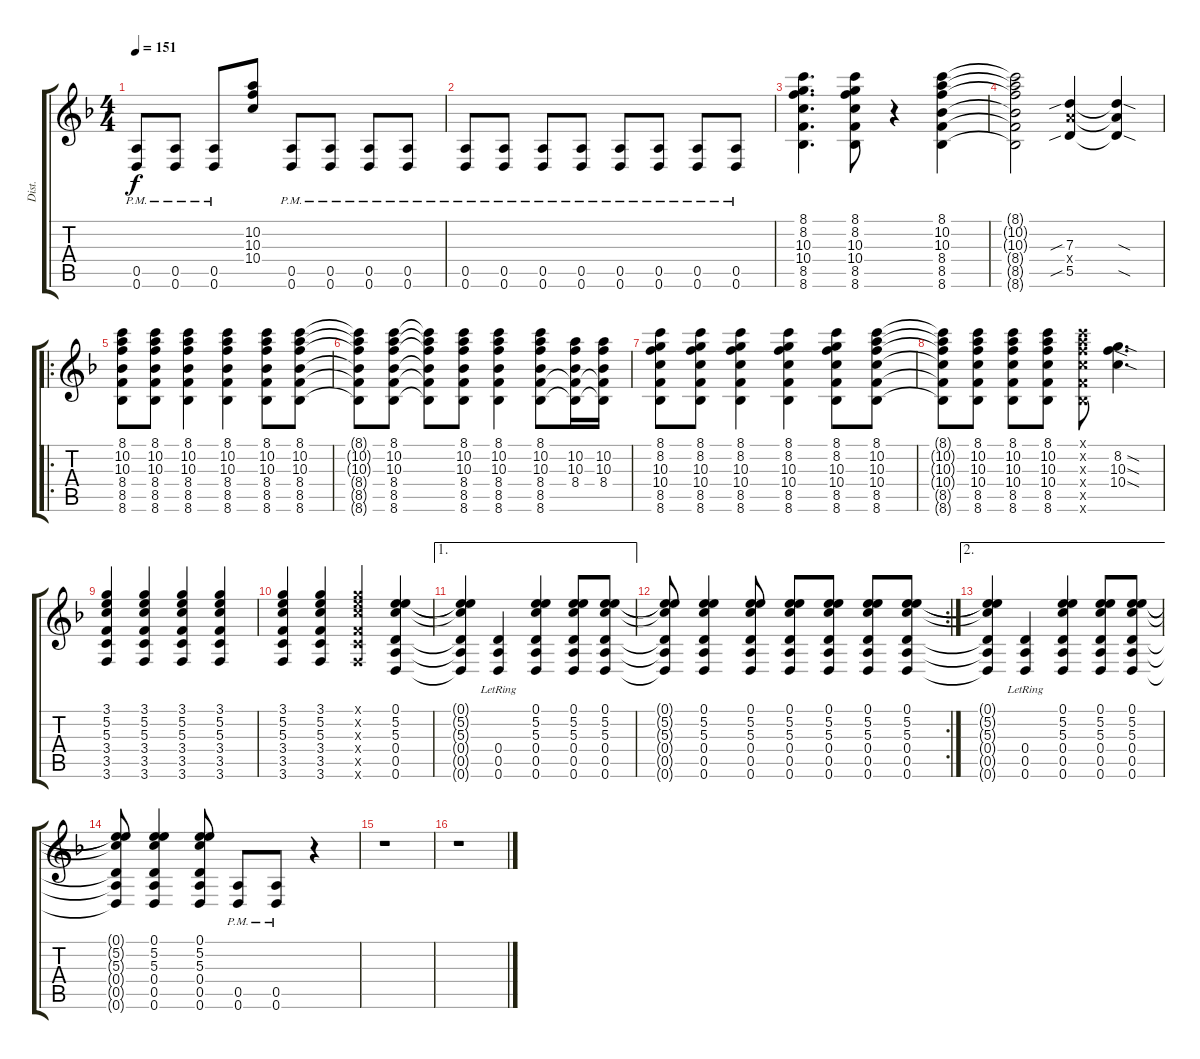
\track ("Dist." "Dist.") {instrument distortionguitar}
\staff {score tabs}
\tuning (E4 B3 G3 D3 A2 D2) {hide}
\ts (4 4)
\tempo 151
\clef g2
\ks f
(0.5{pm} 0.6{pm}).8{dy f} (0.5{pm} 0.6{pm}).8 (0.5{pm} 0.6{pm}).8 (10.2 10.3 10.4).8 (0.5{pm} 0.6{pm}).8 (0.5{pm} 0.6{pm}).8 (0.5{pm} 0.6{pm}).8 (0.5{pm} 0.6{pm}).8 |
(0.5{pm} 0.6{pm}).8 (0.5{pm} 0.6{pm}).8 (0.5{pm} 0.6{pm}).8 (0.5{pm} 0.6{pm}).8 (0.5{pm} 0.6{pm}).8 (0.5{pm} 0.6{pm}).8 (0.5{pm} 0.6{pm}).8 (0.5{pm} 0.6{pm}).8 |
(8.1 8.2 10.3 10.4 8.5 8.6).4{d} (8.1 8.2 10.3 10.4 8.5 8.6).8 r.4 (8.1 10.2 10.3 8.4 8.5 8.6).4 |
(8.1{t} 10.2{t} 10.3{t} 8.4{t} 8.5{t} 8.6{t}).2 (7.3{sib} 7.4{x} 5.5{sib}).4 (7.3{sod t} 7.4{t} 5.5{sod t}).4 |
\ro
(8.1 10.2 10.3 8.4 8.5 8.6).8 (8.1 10.2 10.3 8.4 8.5 8.6).8 (8.1 10.2 10.3 8.4 8.5 8.6).4 (8.1 10.2 10.3 8.4 8.5 8.6).4 (8.1 10.2 10.3 8.4 8.5 8.6).8 (8.1 10.2 10.3 8.4 8.5 8.6).8 |
(8.1{t} 10.2{t} 10.3{t} 8.4{t} 8.5{t} 8.6{t}).8 (8.1 10.2 10.3 8.4 8.5 8.6).8 (8.1{t} 10.2{t} 10.3{t} 8.4{t} 8.5{t} 8.6{t}).8 (8.1 10.2 10.3 8.4 8.5 8.6).8 (8.1 10.2 10.3 8.4 8.5 8.6).4 (8.1 10.2 10.3 8.4 8.5 8.6).8 (10.2 10.3 8.4 8.5{t} 8.6{t}).16 (10.2 10.3 8.4 8.5{t} 8.6{t}).16 |
(8.1 8.2 10.3 10.4 8.5 8.6).8 (8.1 8.2 10.3 10.4 8.5 8.6).8 (8.1 8.2 10.3 10.4 8.5 8.6).4 (8.1 8.2 10.3 10.4 8.5 8.6).4 (8.1 8.2 10.3 10.4 8.5 8.6).8 (8.1 10.2 10.3 10.4 8.5 8.6).8 |
(8.1{t} 10.2{t} 10.3{t} 10.4{t} 8.5{t} 8.6{t}).8 (8.1 10.2 10.3 10.4 8.5 8.6).8 (8.1 10.2 10.3 10.4 8.5 8.6).8 (8.1 10.2 10.3 10.4 8.5 8.6).8 (8.1{x} 10.2{x} 10.3{x} 10.4{x} 8.5{x} 8.6{x}).8 (8.2{sod} 10.3{sod} 10.4{sod}).4{d} |
(3.1 5.2 5.3 3.4 3.5 3.6).4 (3.1 5.2 5.3 3.4 3.5 3.6).4 (3.1 5.2 5.3 3.4 3.5 3.6).4 (3.1 5.2 5.3 3.4 3.5 3.6).4 |
(3.1 5.2 5.3 3.4 3.5 3.6).4 (3.1 5.2 5.3 3.4 3.5 3.6).4 (3.1{x} 5.2{x} 5.3{x} 3.4{x} 3.5{x} 3.6{x}).4 (0.1 5.2 5.3 0.4 0.5 0.6).4 |
\ae 1
(0.1{t} 5.2{t} 5.3{t} 0.4{t} 0.5{t} 0.6{t}).4 (0.4{lr} 0.5{lr} 0.6{lr}).4 (0.1 5.2 5.3 0.4 0.5 0.6).4 (0.1 5.2 5.3 0.4 0.5 0.6).8 (0.1 5.2 5.3 0.4 0.5 0.6).8 |
\rc 2
(0.1{t} 5.2{t} 5.3{t} 0.4{t} 0.5{t} 0.6{t}).8 (0.1 5.2 5.3 0.4 0.5 0.6).4 (0.1 5.2 5.3 0.4 0.5 0.6).8 (0.1 5.2 5.3 0.4 0.5 0.6).8 (0.1 5.2 5.3 0.4 0.5 0.6).8 (0.1 5.2 5.3 0.4 0.5 0.6).8 (0.1 5.2 5.3 0.4 0.5 0.6).8 |
\ae 2
(0.1{t} 5.2{t} 5.3{t} 0.4{t} 0.5{t} 0.6{t}).4 (0.4{lr} 0.5{lr} 0.6{lr}).4 (0.1 5.2 5.3 0.4 0.5 0.6).4 (0.1 5.2 5.3 0.4 0.5 0.6).8 (0.1 5.2 5.3 0.4 0.5 0.6).8 |
(0.1{t} 5.2{t} 5.3{t} 0.4{t} 0.5{t} 0.6{t}).8 (0.1 5.2 5.3 0.4 0.5 0.6).4 (0.1 5.2 5.3 0.4 0.5 0.6).8 (0.5{pm} 0.6{pm}).8 (0.5{pm} 0.6{pm}).8 r.4 |
r.1 |
r.1
